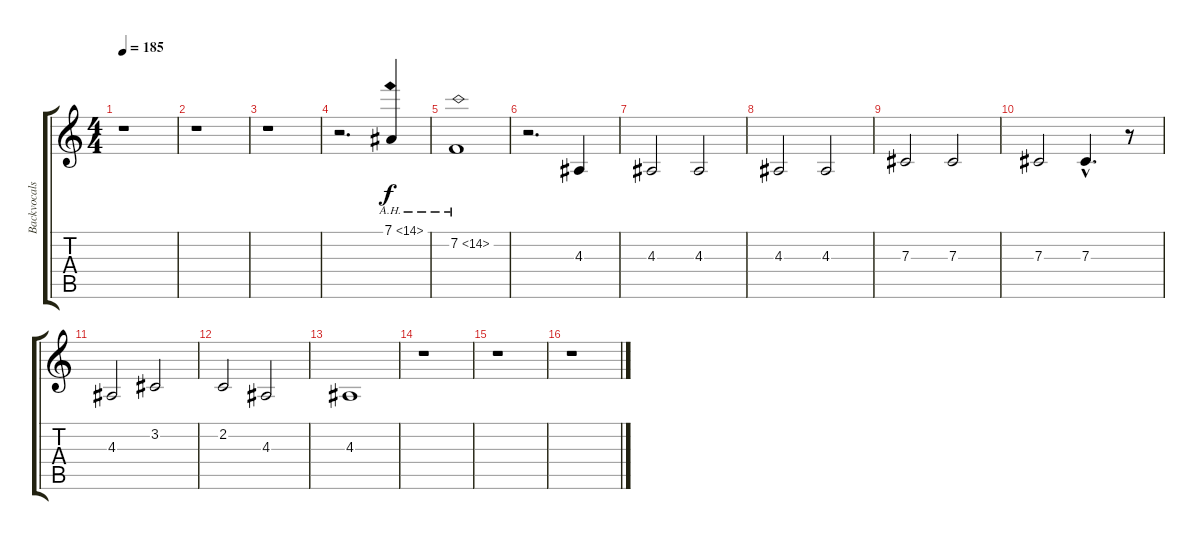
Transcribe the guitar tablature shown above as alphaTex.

\track ("Backvocals" "Backvocals") {instrument lead6voice}
\staff {score tabs}
\tuning (Eb4 Bb3 Gb3 Db3 Ab2 Eb2) {hide}
\ts (4 4)
\tempo 185
\clef g2
\ks c
r.1{dy f} |
r.1 |
r.1 |
r.2{d} 7.1{ah 7}.4 |
7.2{ah 7}.1 |
r.2{d} 4.3.4 |
4.3.2 4.3.2 |
4.3.2 4.3.2 |
7.3.2 7.3.2 |
7.3.2 7.3{hac}.4{d} r.8 |
4.3.2 3.2.2 |
2.2.2 4.3.2 |
4.3.1 |
r.1 |
r.1 |
r.1
